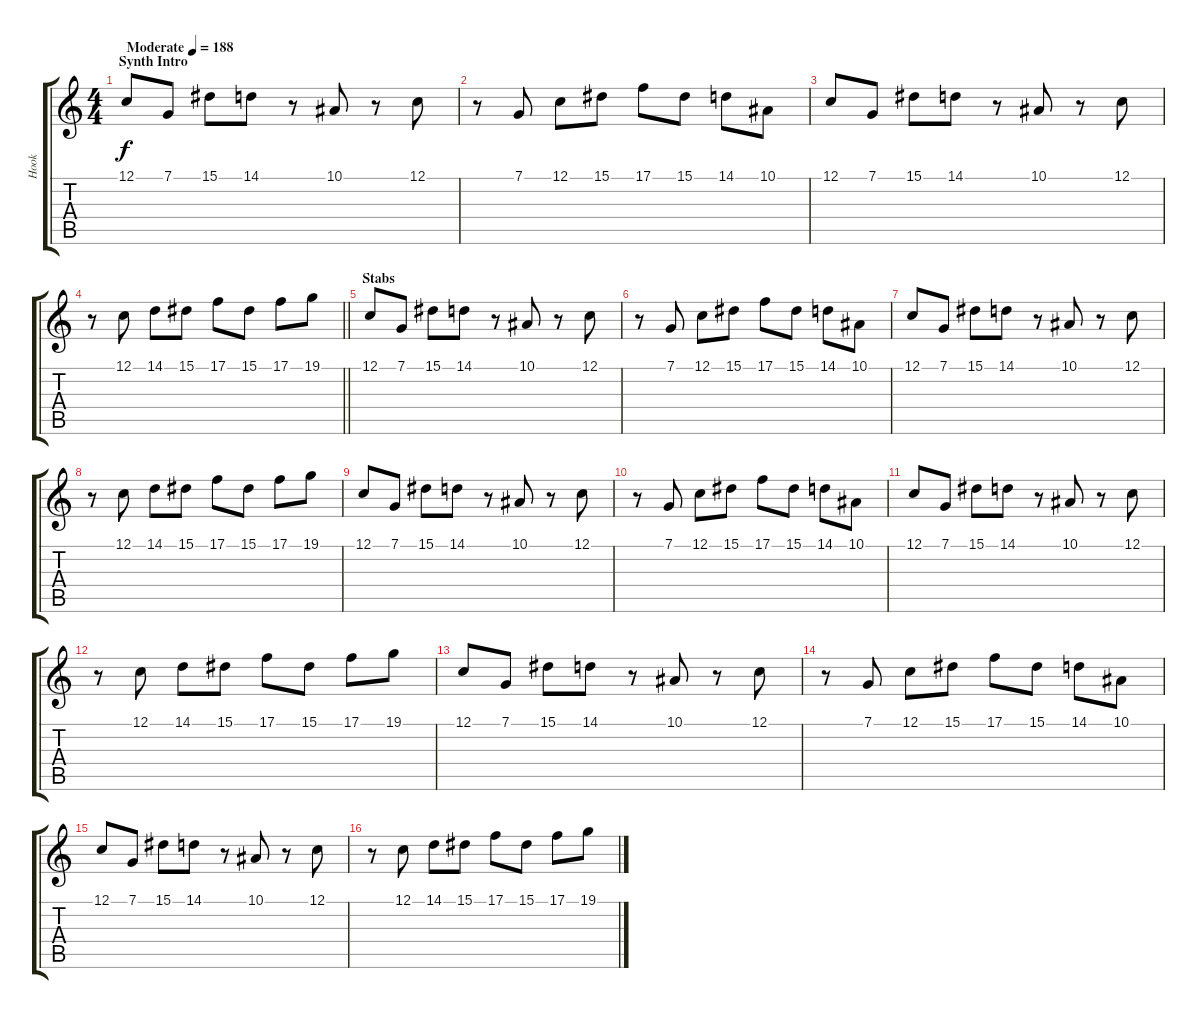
\track ("Hook" "Hook") {instrument lead1square}
\staff {score tabs}
\tuning (C4 G3 Eb3 Bb2 F2 C2) {hide}
\ts (4 4)
\section ("" "Synth Intro")
\tempo (188 "Moderate")
\clef g2
\ks c
12.1.8{dy f instrument lead1square} 7.1.8 15.1.8 14.1.8 r.8 10.1.8 r.8 12.1.8 |
r.8 7.1.8 12.1.8 15.1.8 17.1.8 15.1.8 14.1.8 10.1.8 |
12.1.8 7.1.8 15.1.8 14.1.8 r.8 10.1.8 r.8 12.1.8 |
\barLineRight lightlight
r.8 12.1.8 14.1.8 15.1.8 17.1.8 15.1.8 17.1.8 19.1.8 |
\section ("" "Stabs")
12.1.8 7.1.8 15.1.8 14.1.8 r.8 10.1.8 r.8 12.1.8 |
r.8 7.1.8 12.1.8 15.1.8 17.1.8 15.1.8 14.1.8 10.1.8 |
12.1.8 7.1.8 15.1.8 14.1.8 r.8 10.1.8 r.8 12.1.8 |
r.8 12.1.8 14.1.8 15.1.8 17.1.8 15.1.8 17.1.8 19.1.8 |
12.1.8 7.1.8 15.1.8 14.1.8 r.8 10.1.8 r.8 12.1.8 |
r.8 7.1.8 12.1.8 15.1.8 17.1.8 15.1.8 14.1.8 10.1.8 |
12.1.8 7.1.8 15.1.8 14.1.8 r.8 10.1.8 r.8 12.1.8 |
r.8 12.1.8 14.1.8 15.1.8 17.1.8 15.1.8 17.1.8 19.1.8 |
12.1.8 7.1.8 15.1.8 14.1.8 r.8 10.1.8 r.8 12.1.8 |
r.8 7.1.8 12.1.8 15.1.8 17.1.8 15.1.8 14.1.8 10.1.8 |
12.1.8 7.1.8 15.1.8 14.1.8 r.8 10.1.8 r.8 12.1.8 |
r.8 12.1.8 14.1.8 15.1.8 17.1.8 15.1.8 17.1.8 19.1.8
